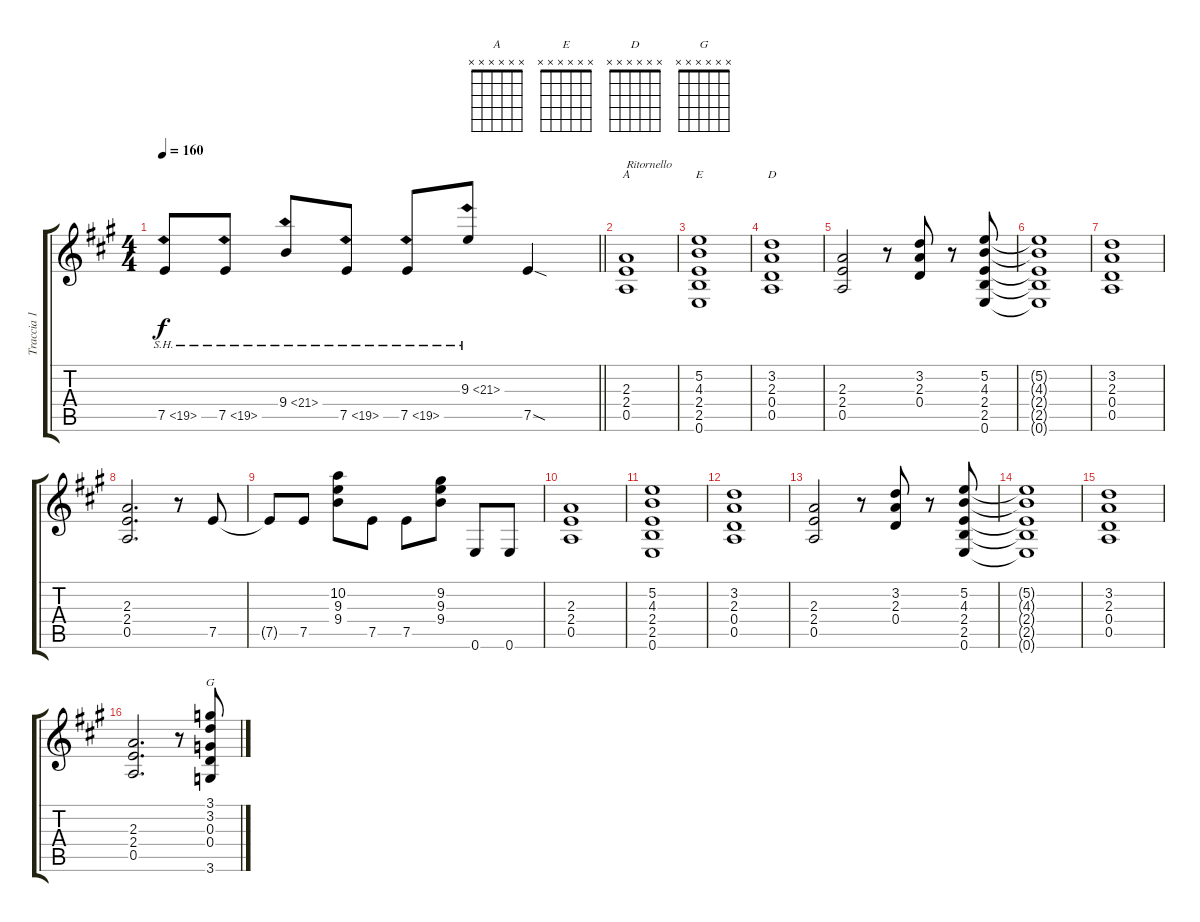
\track ("Traccia 1" "Traccia 1") {instrument distortionguitar}
\staff {score tabs}
\tuning (E4 B3 G3 D3 A2 E2) {hide}
\chord ("A" x x x x x x)
\chord ("E" x x x x x x)
\chord ("D" x x x x x x)
\chord ("G" x x x x x x)
\ts (4 4)
\tempo 160
\clef g2
\barLineRight lightlight
\ks a
7.5{sh 12}.8{dy f} 7.5{sh 12}.8 9.4{sh 12}.8 7.5{sh 12}.8 7.5{sh 12}.8 9.3{sh 12}.8 7.5{sod}.4 |
(2.3 2.4 0.5).1{ch "A" txt "Ritornello"} |
(5.2 4.3 2.4 2.5 0.6).1{ch "E"} |
(3.2 2.3 0.4 0.5).1{ch "D"} |
(2.3 2.4 0.5).2 r.8 (3.2 2.3 0.4).8 r.8 (5.2 4.3 2.4 2.5 0.6).8 |
(5.2{t} 4.3{t} 2.4{t} 2.5{t} 0.6{t}).1 |
(3.2 2.3 0.4 0.5).1 |
(2.3 2.4 0.5).2{d} r.8 7.5.8 |
7.5{t}.8 7.5.8 (10.2 9.3 9.4).8 7.5.8 7.5.8 (9.2 9.3 9.4).8 0.6.8 0.6.8 |
(2.3 2.4 0.5).1 |
(5.2 4.3 2.4 2.5 0.6).1 |
(3.2 2.3 0.4 0.5).1 |
(2.3 2.4 0.5).2 r.8 (3.2 2.3 0.4).8 r.8 (5.2 4.3 2.4 2.5 0.6).8 |
(5.2{t} 4.3{t} 2.4{t} 2.5{t} 0.6{t}).1 |
(3.2 2.3 0.4 0.5).1 |
(2.3 2.4 0.5).2{d} r.8 (3.1 3.2 0.3 0.4 3.6).8{ch "G"}
